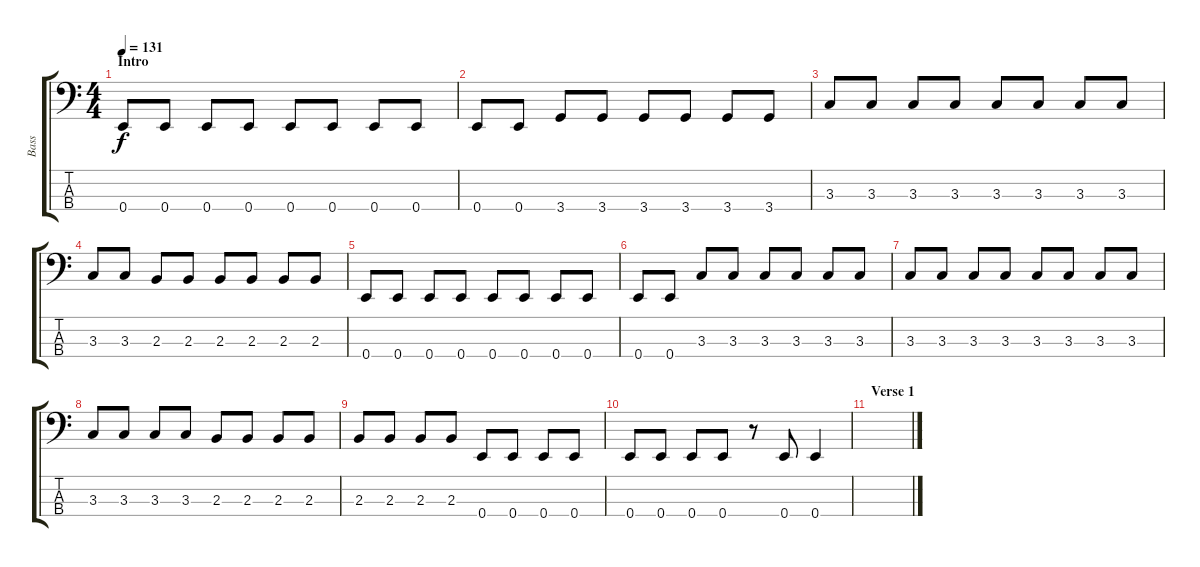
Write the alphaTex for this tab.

\track ("Bass" "Bass") {instrument electricbassfinger}
\staff {score tabs}
\tuning (G2 D2 A1 E1) {hide}
\ts (4 4)
\section ("" "Intro")
\tempo 131
\clef f4
\ks c
0.4.8{dy f instrument electricbassfinger} 0.4.8 0.4.8 0.4.8 0.4.8 0.4.8 0.4.8 0.4.8 |
0.4.8 0.4.8 3.4.8 3.4.8 3.4.8 3.4.8 3.4.8 3.4.8 |
3.3.8 3.3.8 3.3.8 3.3.8 3.3.8 3.3.8 3.3.8 3.3.8 |
3.3.8 3.3.8 2.3.8 2.3.8 2.3.8 2.3.8 2.3.8 2.3.8 |
0.4.8 0.4.8 0.4.8 0.4.8 0.4.8 0.4.8 0.4.8 0.4.8 |
0.4.8 0.4.8 3.3.8 3.3.8 3.3.8 3.3.8 3.3.8 3.3.8 |
3.3.8 3.3.8 3.3.8 3.3.8 3.3.8 3.3.8 3.3.8 3.3.8 |
3.3.8 3.3.8 3.3.8 3.3.8 2.3.8 2.3.8 2.3.8 2.3.8 |
2.3.8 2.3.8 2.3.8 2.3.8 0.4.8 0.4.8 0.4.8 0.4.8 |
0.4.8 0.4.8 0.4.8 0.4.8 r.8 0.4.8 0.4.4 |
\section ("" "Verse 1")
